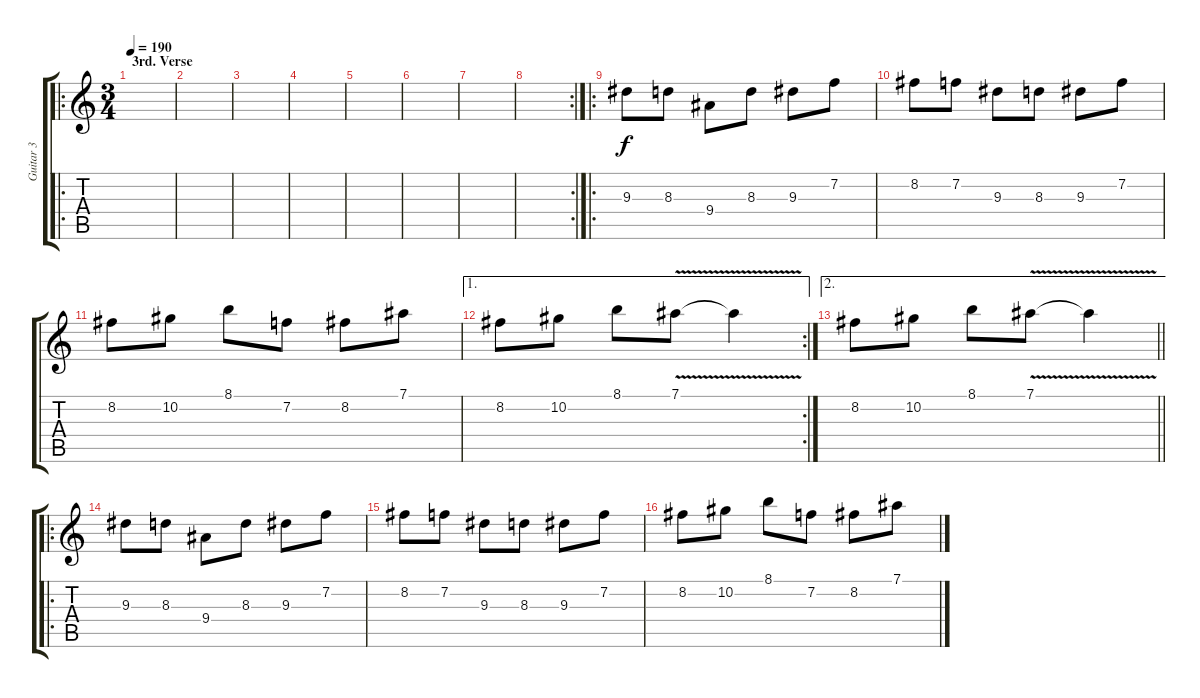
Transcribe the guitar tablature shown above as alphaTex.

\track ("Guitar 3" "Guitar 3") {instrument distortionguitar}
\staff {score tabs}
\tuning (Eb4 Bb3 Gb3 Db3 Ab2 Eb2) {hide}
\ro
\ts (3 4)
\section ("" "3rd. Verse")
\tempo 190
\clef g2
\ks c
|
|
|
|
|
|
|
\rc 2
|
\ro
9.3.8 8.3.8 9.4.8 8.3.8 9.3.8 7.2.8 |
8.2.8 7.2.8 9.3.8 8.3.8 9.3.8 7.2.8 |
8.2.8 10.2.8 8.1.8 7.2.8 8.2.8 7.1.8 |
\ae 1
\rc 2
8.2.8 10.2.8 8.1.8 7.1{v}.8 7.1{t}.4 |
\ae 2
\barLineRight lightlight
8.2.8 10.2.8 8.1.8 7.1{v}.8 7.1{t}.4 |
\ro
9.3.8 8.3.8 9.4.8 8.3.8 9.3.8 7.2.8 |
8.2.8 7.2.8 9.3.8 8.3.8 9.3.8 7.2.8 |
8.2.8 10.2.8 8.1.8 7.2.8 8.2.8 7.1.8
